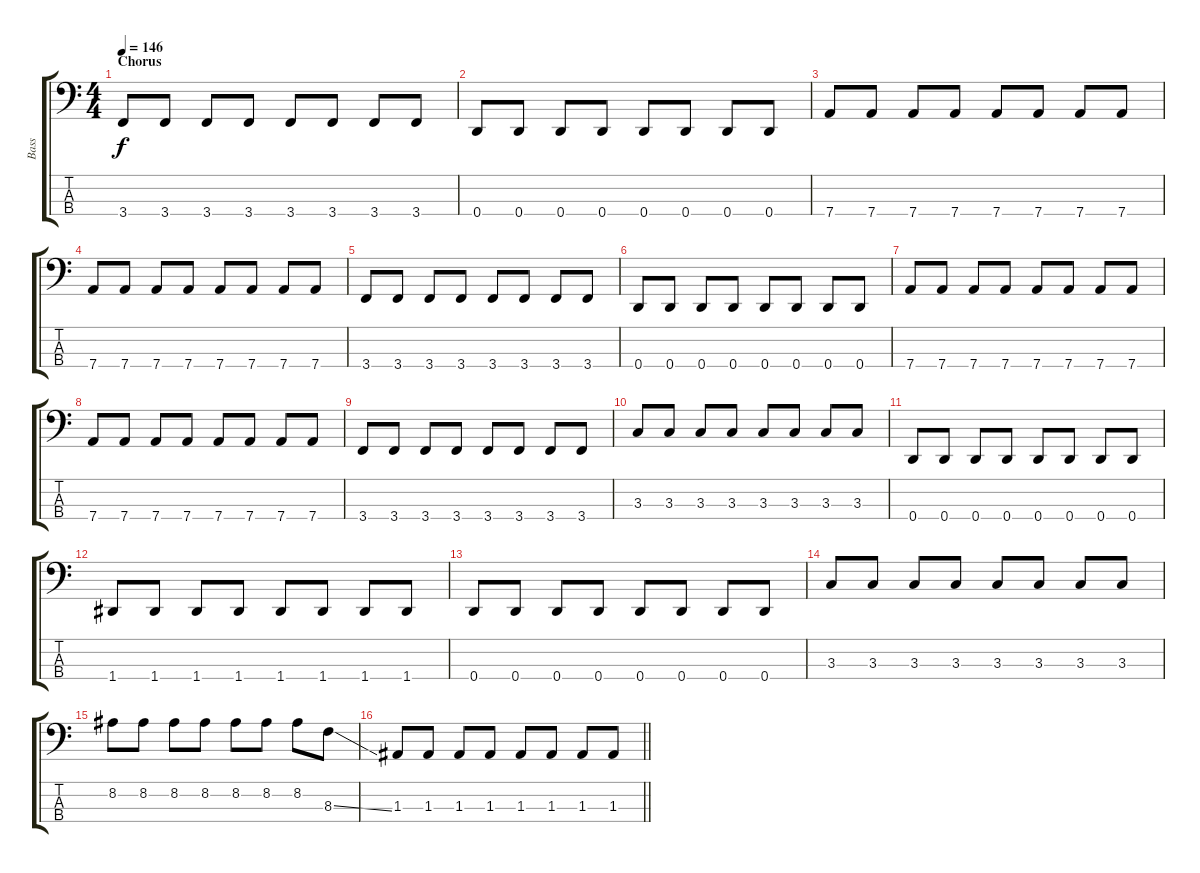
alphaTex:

\track ("Bass" "Bass") {instrument electricbassfinger}
\staff {score tabs}
\tuning (G2 D2 A1 D1) {hide}
\ts (4 4)
\section ("" "Chorus")
\tempo 146
\clef f4
\ks c
3.4.8{dy f} 3.4.8 3.4.8 3.4.8 3.4.8 3.4.8 3.4.8 3.4.8 |
0.4.8 0.4.8 0.4.8 0.4.8 0.4.8 0.4.8 0.4.8 0.4.8 |
7.4.8 7.4.8 7.4.8 7.4.8 7.4.8 7.4.8 7.4.8 7.4.8 |
7.4.8 7.4.8 7.4.8 7.4.8 7.4.8 7.4.8 7.4.8 7.4.8 |
3.4.8 3.4.8 3.4.8 3.4.8 3.4.8 3.4.8 3.4.8 3.4.8 |
0.4.8 0.4.8 0.4.8 0.4.8 0.4.8 0.4.8 0.4.8 0.4.8 |
7.4.8 7.4.8 7.4.8 7.4.8 7.4.8 7.4.8 7.4.8 7.4.8 |
7.4.8 7.4.8 7.4.8 7.4.8 7.4.8 7.4.8 7.4.8 7.4.8 |
3.4.8 3.4.8 3.4.8 3.4.8 3.4.8 3.4.8 3.4.8 3.4.8 |
3.3.8 3.3.8 3.3.8 3.3.8 3.3.8 3.3.8 3.3.8 3.3.8 |
0.4.8 0.4.8 0.4.8 0.4.8 0.4.8 0.4.8 0.4.8 0.4.8 |
1.4.8 1.4.8 1.4.8 1.4.8 1.4.8 1.4.8 1.4.8 1.4.8 |
0.4.8 0.4.8 0.4.8 0.4.8 0.4.8 0.4.8 0.4.8 0.4.8 |
3.3.8 3.3.8 3.3.8 3.3.8 3.3.8 3.3.8 3.3.8 3.3.8 |
8.2.8 8.2.8 8.2.8 8.2.8 8.2.8 8.2.8 8.2.8 8.3{ss}.8 |
\barLineRight lightlight
1.3.8 1.3.8 1.3.8 1.3.8 1.3.8 1.3.8 1.3.8 1.3.8
